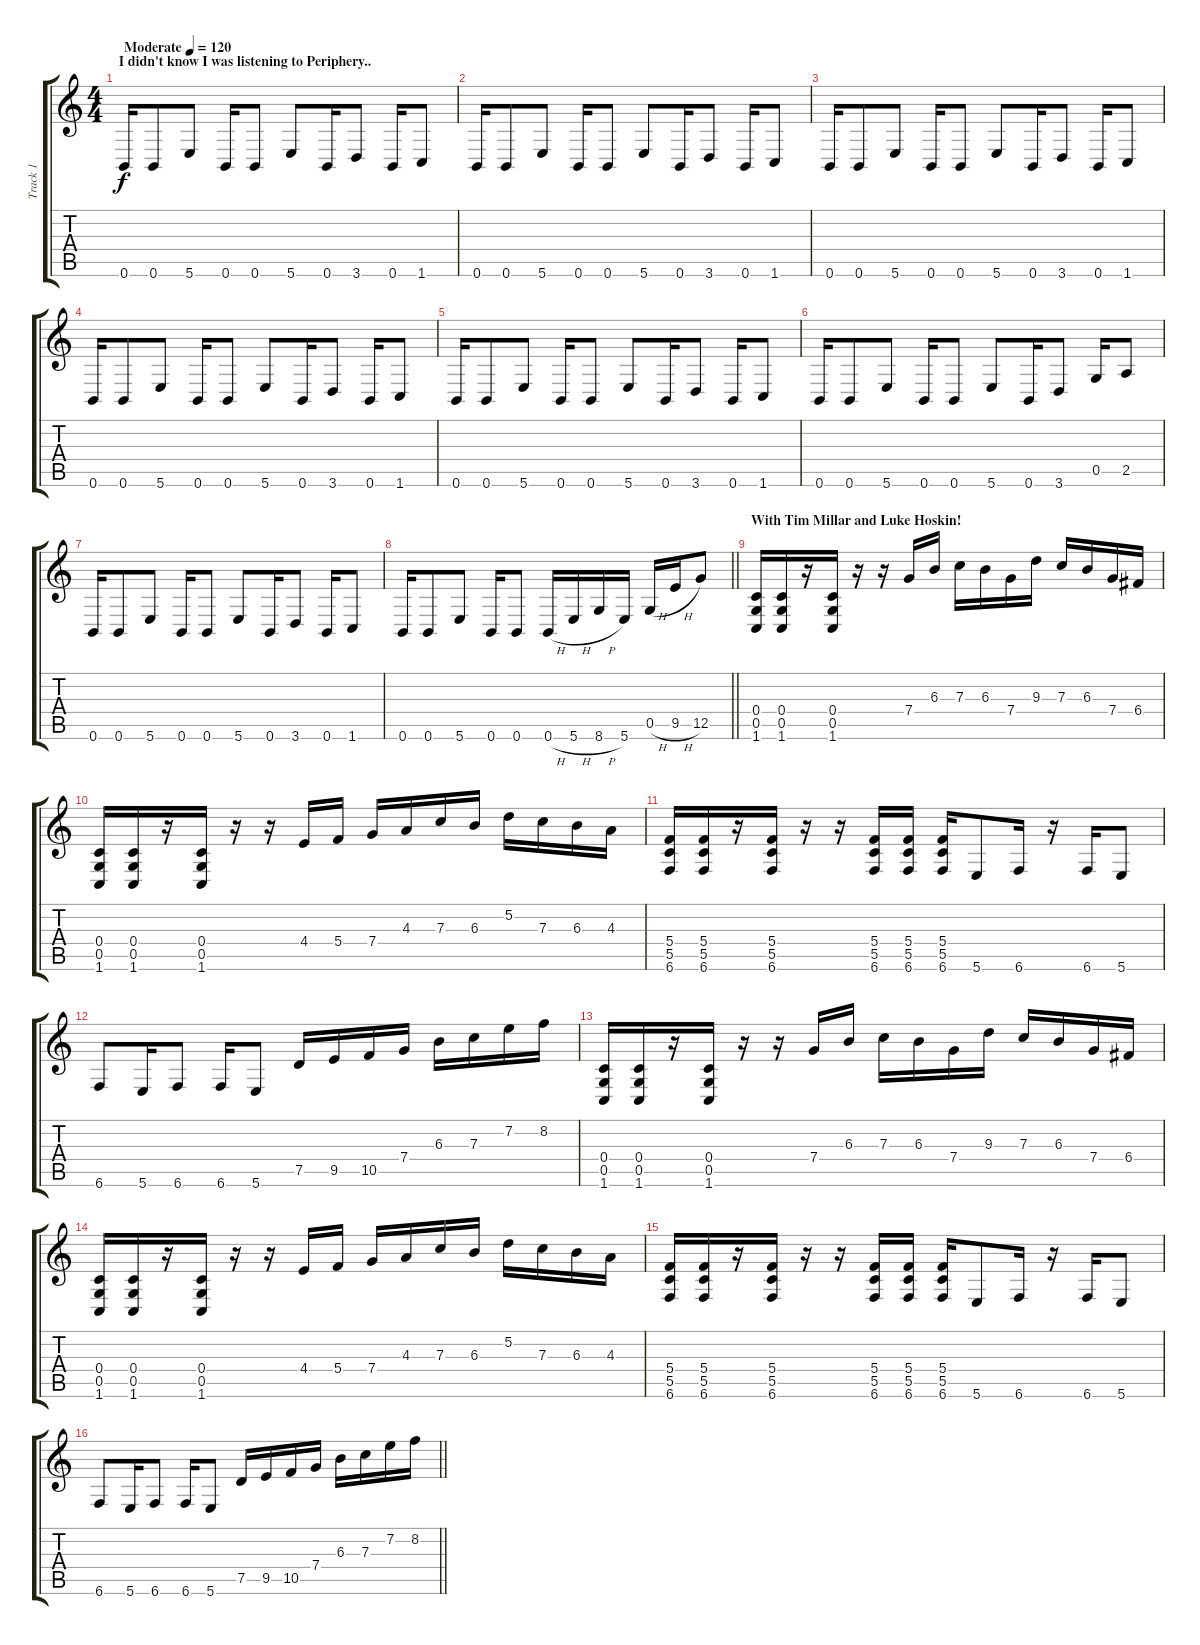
\track ("Track 1" "Track 1") {instrument distortionguitar}
\staff {score tabs}
\tuning (D4 A3 F3 C3 G2 B1) {hide}
\ts (4 4)
\section ("" "I didn't know I was listening to Periphery..")
\tempo (120 "Moderate")
\clef g2
\ks c
0.6.16{dy f instrument distortionguitar} 0.6.8 5.6.8 0.6.16 0.6.8 5.6.8 0.6.16 3.6.8 0.6.16 1.6.8 |
0.6.16 0.6.8 5.6.8 0.6.16 0.6.8 5.6.8 0.6.16 3.6.8 0.6.16 1.6.8 |
0.6.16 0.6.8 5.6.8 0.6.16 0.6.8 5.6.8 0.6.16 3.6.8 0.6.16 1.6.8 |
0.6.16 0.6.8 5.6.8 0.6.16 0.6.8 5.6.8 0.6.16 3.6.8 0.6.16 1.6.8 |
0.6.16 0.6.8 5.6.8 0.6.16 0.6.8 5.6.8 0.6.16 3.6.8 0.6.16 1.6.8 |
0.6.16 0.6.8 5.6.8 0.6.16 0.6.8 5.6.8 0.6.16 3.6.8 0.5.16 2.5.8 |
0.6.16 0.6.8 5.6.8 0.6.16 0.6.8 5.6.8 0.6.16 3.6.8 0.6.16 1.6.8 |
\barLineRight lightlight
0.6.16 0.6.8 5.6.8 0.6.16 0.6.8 0.6{h}.16 5.6{h}.16 8.6{h}.16 5.6.16 0.5{h}.16 9.5{h}.16 12.5.8 |
\section ("" "With Tim Millar and Luke Hoskin!")
(0.4 0.5 1.6).16 (0.4 0.5 1.6).16 r.16 (0.4 0.5 1.6).16 r.16 r.16 7.4.16 6.3.16 7.3.16 6.3.16 7.4.16 9.3.16 7.3.16 6.3.16 7.4.16 6.4.16 |
(0.4 0.5 1.6).16 (0.4 0.5 1.6).16 r.16 (0.4 0.5 1.6).16 r.16 r.16 4.4.16 5.4.16 7.4.16 4.3.16 7.3.16 6.3.16 5.2.16 7.3.16 6.3.16 4.3.16 |
(5.4 5.5 6.6).16 (5.4 5.5 6.6).16 r.16 (5.4 5.5 6.6).16 r.16 r.16 (5.4 5.5 6.6).16 (5.4 5.5 6.6).16 (5.4 5.5 6.6).16 5.6.8 6.6.16 r.16 6.6.16 5.6.8 |
6.6.8 5.6.16 6.6.8 6.6.16 5.6.8 7.5.16 9.5.16 10.5.16 7.4.16 6.3.16 7.3.16 7.2.16 8.2.16 |
(0.4 0.5 1.6).16 (0.4 0.5 1.6).16 r.16 (0.4 0.5 1.6).16 r.16 r.16 7.4.16 6.3.16 7.3.16 6.3.16 7.4.16 9.3.16 7.3.16 6.3.16 7.4.16 6.4.16 |
(0.4 0.5 1.6).16 (0.4 0.5 1.6).16 r.16 (0.4 0.5 1.6).16 r.16 r.16 4.4.16 5.4.16 7.4.16 4.3.16 7.3.16 6.3.16 5.2.16 7.3.16 6.3.16 4.3.16 |
(5.4 5.5 6.6).16 (5.4 5.5 6.6).16 r.16 (5.4 5.5 6.6).16 r.16 r.16 (5.4 5.5 6.6).16 (5.4 5.5 6.6).16 (5.4 5.5 6.6).16 5.6.8 6.6.16 r.16 6.6.16 5.6.8 |
\barLineRight lightlight
6.6.8 5.6.16 6.6.8 6.6.16 5.6.8 7.5.16 9.5.16 10.5.16 7.4.16 6.3.16 7.3.16 7.2.16 8.2.16
